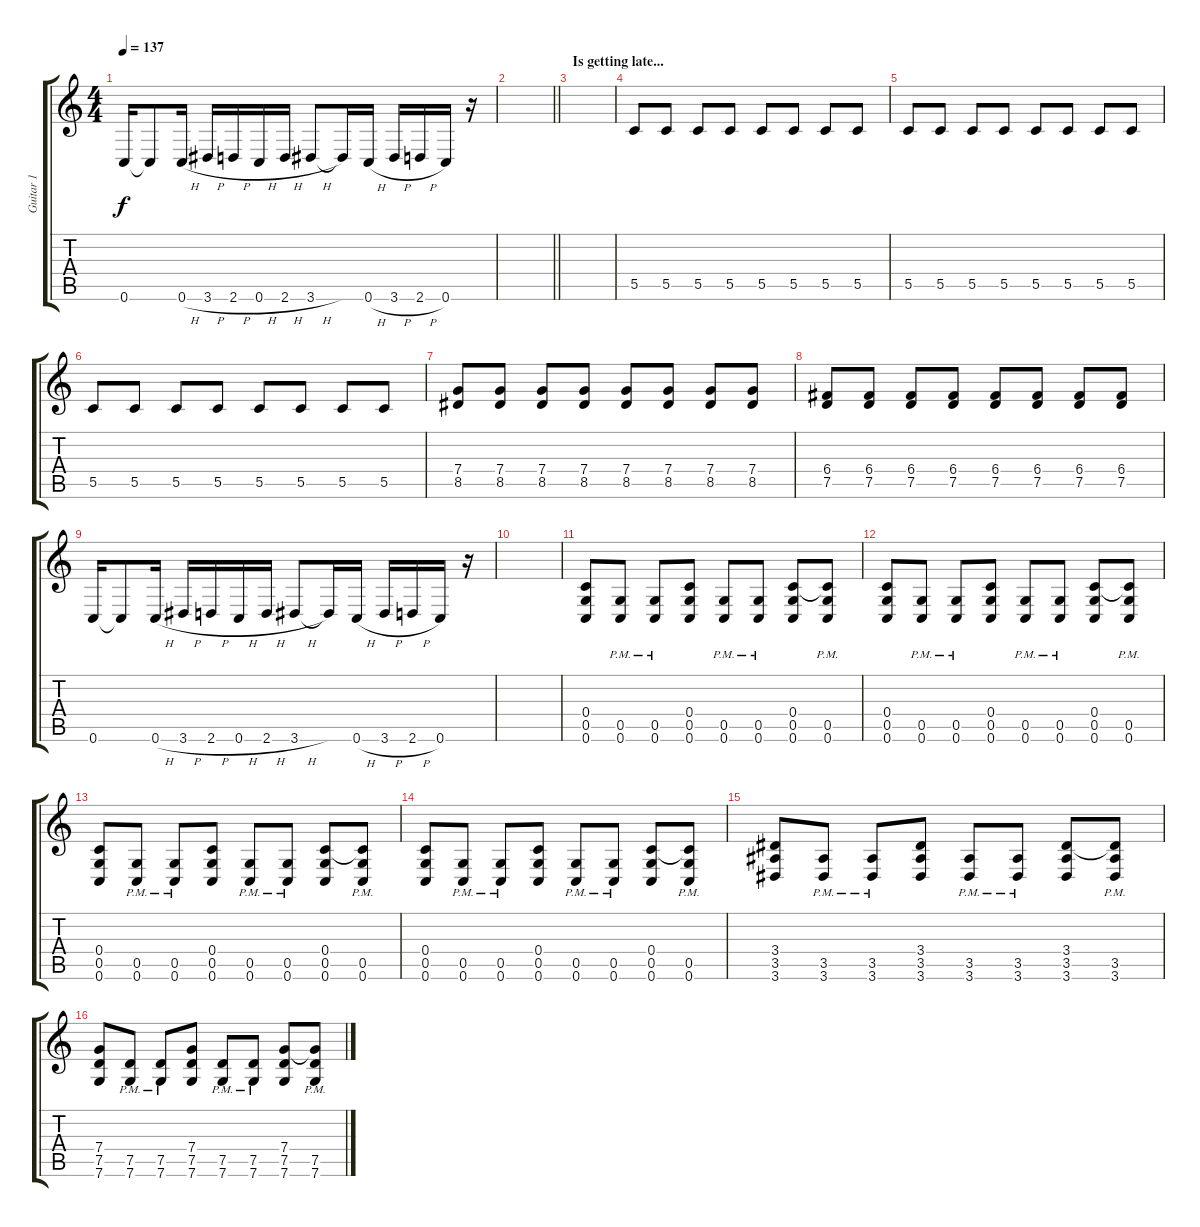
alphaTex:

\track ("Guitar 1" "Guitar 1") {instrument overdrivenguitar}
\staff {score tabs}
\tuning (D4 A3 F3 C3 G2 C2) {hide}
\ts (4 4)
\tempo 137
\clef g2
\ks c
0.6.16{dy f} 0.6{t}.8 0.6{h}.16 3.6{h}.16 2.6{h}.16 0.6{h}.16 2.6{h}.16 3.6{h}.8 3.6{t}.16 0.6{h}.16 3.6{h}.16 2.6{h}.16 0.6.16 r.16 |
\barLineRight lightlight
|
\section ("" "Is getting late...")
|
5.5.8 5.5.8 5.5.8 5.5.8 5.5.8 5.5.8 5.5.8 5.5.8 |
5.5.8 5.5.8 5.5.8 5.5.8 5.5.8 5.5.8 5.5.8 5.5.8 |
5.5.8 5.5.8 5.5.8 5.5.8 5.5.8 5.5.8 5.5.8 5.5.8 |
(7.4 8.5).8 (7.4 8.5).8 (7.4 8.5).8 (7.4 8.5).8 (7.4 8.5).8 (7.4 8.5).8 (7.4 8.5).8 (7.4 8.5).8 |
(6.4 7.5).8 (6.4 7.5).8 (6.4 7.5).8 (6.4 7.5).8 (6.4 7.5).8 (6.4 7.5).8 (6.4 7.5).8 (6.4 7.5).8 |
0.6.16 0.6{t}.8 0.6{h}.16 3.6{h}.16 2.6{h}.16 0.6{h}.16 2.6{h}.16 3.6{h}.8 3.6{t}.16 0.6{h}.16 3.6{h}.16 2.6{h}.16 0.6.16 r.16 |
|
(0.4 0.5 0.6).8 (0.5{pm} 0.6{pm}).8 (0.5{pm} 0.6{pm}).8 (0.4 0.5 0.6).8 (0.5{pm} 0.6{pm}).8 (0.5{pm} 0.6{pm}).8 (0.4 0.5 0.6).8 (0.4{t} 0.5{pm} 0.6{pm}).8 |
(0.4 0.5 0.6).8 (0.5{pm} 0.6{pm}).8 (0.5{pm} 0.6{pm}).8 (0.4 0.5 0.6).8 (0.5{pm} 0.6{pm}).8 (0.5{pm} 0.6{pm}).8 (0.4 0.5 0.6).8 (0.4{t} 0.5{pm} 0.6{pm}).8 |
(0.4 0.5 0.6).8 (0.5{pm} 0.6{pm}).8 (0.5{pm} 0.6{pm}).8 (0.4 0.5 0.6).8 (0.5{pm} 0.6{pm}).8 (0.5{pm} 0.6{pm}).8 (0.4 0.5 0.6).8 (0.4{t} 0.5{pm} 0.6{pm}).8 |
(0.4 0.5 0.6).8 (0.5{pm} 0.6{pm}).8 (0.5{pm} 0.6{pm}).8 (0.4 0.5 0.6).8 (0.5{pm} 0.6{pm}).8 (0.5{pm} 0.6{pm}).8 (0.4 0.5 0.6).8 (0.4{t} 0.5{pm} 0.6{pm}).8 |
(3.4 3.5 3.6).8 (3.5{pm} 3.6{pm}).8 (3.5{pm} 3.6{pm}).8 (3.4 3.5 3.6).8 (3.5{pm} 3.6{pm}).8 (3.5{pm} 3.6{pm}).8 (3.4 3.5 3.6).8 (3.4{t} 3.5{pm} 3.6{pm}).8 |
(7.4 7.5 7.6).8 (7.5{pm} 7.6{pm}).8 (7.5{pm} 7.6{pm}).8 (7.4 7.5 7.6).8 (7.5{pm} 7.6{pm}).8 (7.5{pm} 7.6{pm}).8 (7.4 7.5 7.6).8 (7.4{t} 7.5{pm} 7.6{pm}).8
